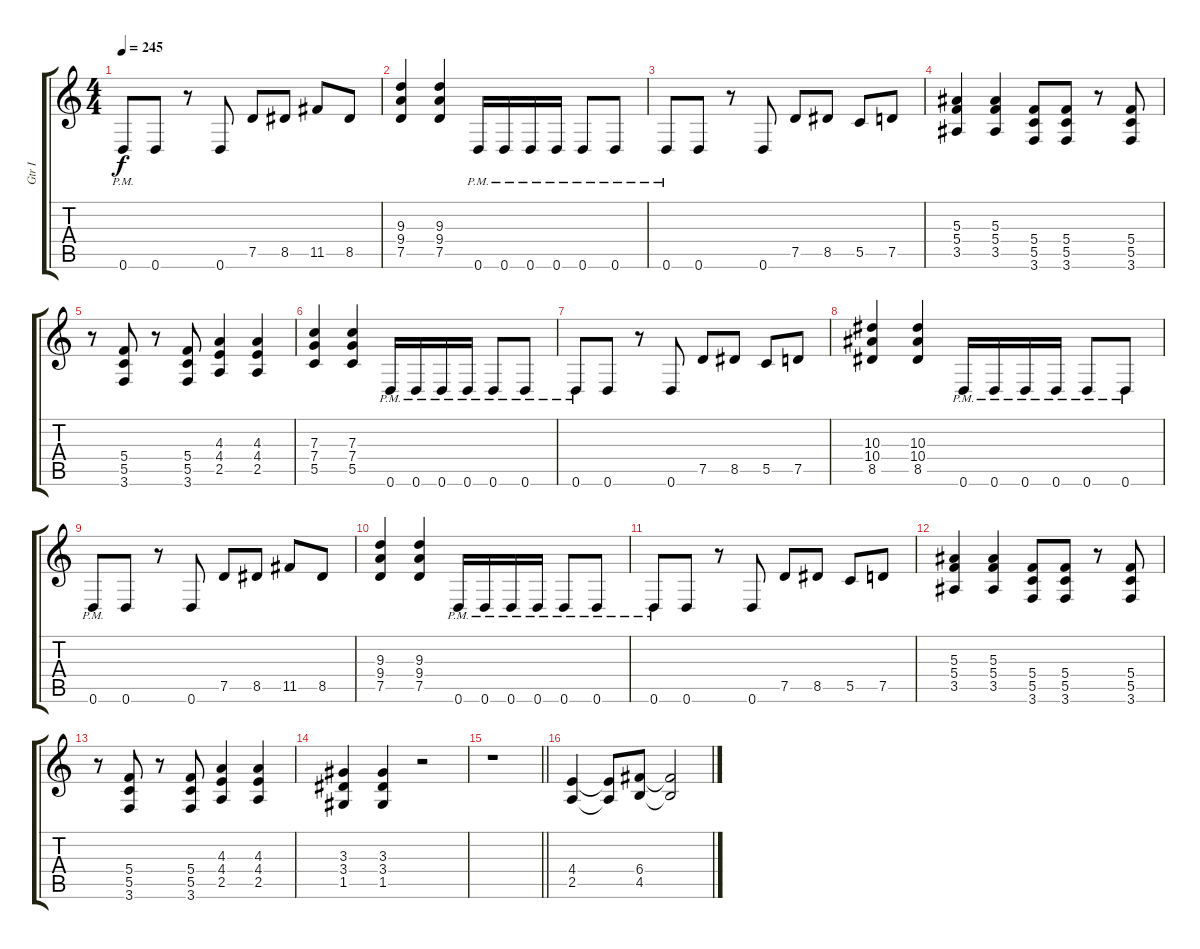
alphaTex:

\track ("Gtr I" "Gtr I") {instrument overdrivenguitar}
\staff {score tabs}
\tuning (D4 A3 F3 C3 G2 D2) {hide}
\ts (4 4)
\tempo 245
\clef g2
\ks c
0.6{pm}.8{dy f} 0.6.8 r.8 0.6.8 7.5.8 8.5.8 11.5.8 8.5.8 |
(9.3 9.4 7.5).4 (9.3 9.4 7.5).4 0.6{pm}.16 0.6{pm}.16 0.6{pm}.16 0.6{pm}.16 0.6{pm}.8 0.6{pm}.8 |
0.6{pm}.8 0.6.8 r.8 0.6.8 7.5.8 8.5.8 5.5.8 7.5.8 |
(5.3 5.4 3.5).4 (5.3 5.4 3.5).4 (5.4 5.5 3.6).8 (5.4 5.5 3.6).8 r.8 (5.4 5.5 3.6).8 |
r.8 (5.4 5.5 3.6).8 r.8 (5.4 5.5 3.6).8 (4.3 4.4 2.5).4 (4.3 4.4 2.5).4 |
(7.3 7.4 5.5).4 (7.3 7.4 5.5).4 0.6{pm}.16 0.6{pm}.16 0.6{pm}.16 0.6{pm}.16 0.6{pm}.8 0.6{pm}.8 |
0.6{pm}.8 0.6.8 r.8 0.6.8 7.5.8 8.5.8 5.5.8 7.5.8 |
(10.3 10.4 8.5).4 (10.3 10.4 8.5).4 0.6{pm}.16 0.6{pm}.16 0.6{pm}.16 0.6{pm}.16 0.6{pm}.8 0.6{pm}.8 |
0.6{pm}.8 0.6.8 r.8 0.6.8 7.5.8 8.5.8 11.5.8 8.5.8 |
(9.3 9.4 7.5).4 (9.3 9.4 7.5).4 0.6{pm}.16 0.6{pm}.16 0.6{pm}.16 0.6{pm}.16 0.6{pm}.8 0.6{pm}.8 |
0.6{pm}.8 0.6.8 r.8 0.6.8 7.5.8 8.5.8 5.5.8 7.5.8 |
(5.3 5.4 3.5).4 (5.3 5.4 3.5).4 (5.4 5.5 3.6).8 (5.4 5.5 3.6).8 r.8 (5.4 5.5 3.6).8 |
r.8 (5.4 5.5 3.6).8 r.8 (5.4 5.5 3.6).8 (4.3 4.4 2.5).4 (4.3 4.4 2.5).4 |
(3.3 3.4 1.5).4 (3.3 3.4 1.5).4 r.2 |
\barLineRight lightlight
r.1 |
(4.4 2.5).4{volume 13 balance 0} (4.4{t} 2.5{t}).8 (6.4 4.5).8 (6.4{t} 4.5{t}).2
